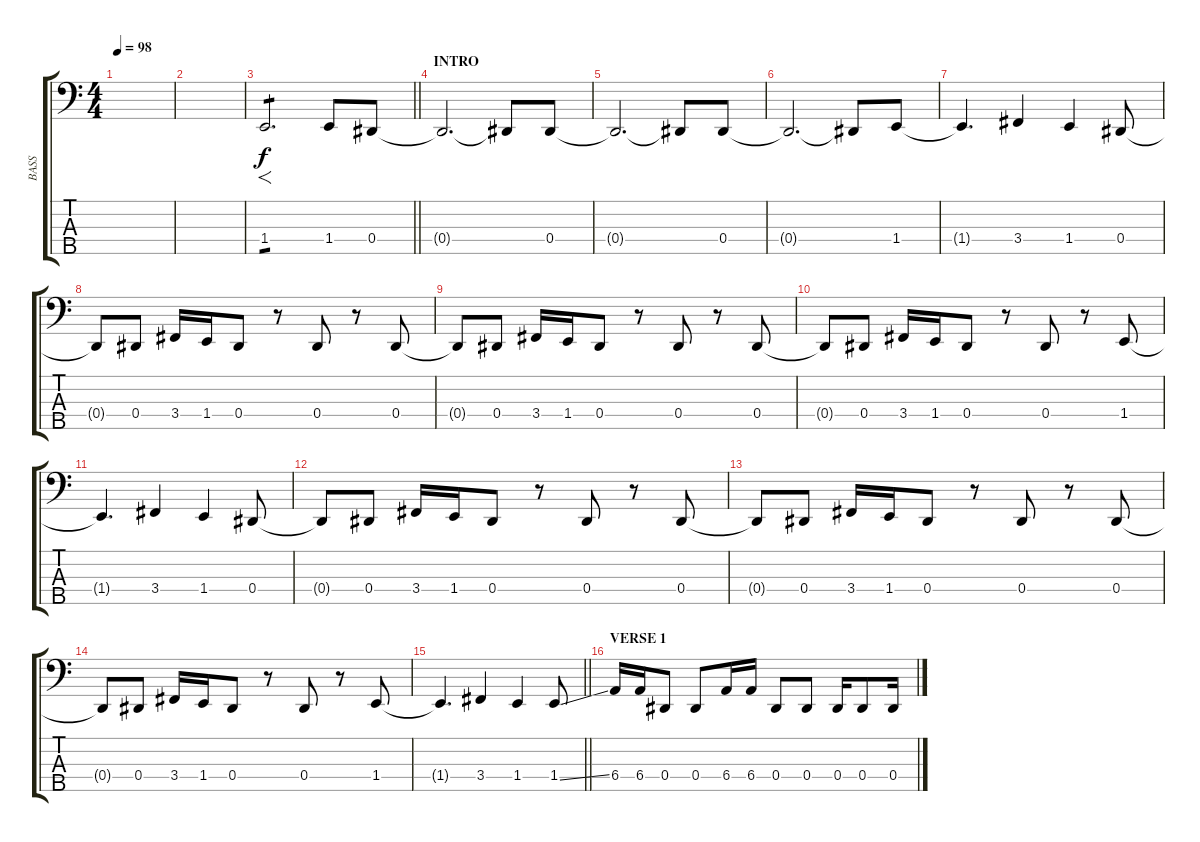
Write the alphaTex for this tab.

\track ("BASS" "BASS") {instrument electricbasspick}
\staff {score tabs}
\tuning (Gb2 Db2 Ab1 Eb1 Bb0) {hide}
\ts (4 4)
\tempo 98
\clef f4
\ks c
|
|
\barLineRight lightlight
1.4.2{f d tp 1} 1.4.8 0.4.8 |
\section ("" "INTRO")
0.4{t}.2{d} 0.4{t}.8 0.4.8 |
0.4{t}.2{d} 0.4{t}.8 0.4.8 |
0.4{t}.2{d} 0.4{t}.8 1.4.8 |
1.4{t}.4{d} 3.4.4 1.4.4 0.4.8 |
0.4{t}.8 0.4.8 3.4.16 1.4.16 0.4.8 r.8 0.4.8 r.8 0.4.8 |
0.4{t}.8 0.4.8 3.4.16 1.4.16 0.4.8 r.8 0.4.8 r.8 0.4.8 |
0.4{t}.8 0.4.8 3.4.16 1.4.16 0.4.8 r.8 0.4.8 r.8 1.4.8 |
1.4{t}.4{d} 3.4.4 1.4.4 0.4.8 |
0.4{t}.8 0.4.8 3.4.16 1.4.16 0.4.8 r.8 0.4.8 r.8 0.4.8 |
0.4{t}.8 0.4.8 3.4.16 1.4.16 0.4.8 r.8 0.4.8 r.8 0.4.8 |
0.4{t}.8 0.4.8 3.4.16 1.4.16 0.4.8 r.8 0.4.8 r.8 1.4.8 |
\barLineRight lightlight
1.4{t}.4{d} 3.4.4 1.4.4 1.4{ss}.8 |
\section ("" "VERSE 1")
6.4.16 6.4.16 0.4.8 0.4.8 6.4.16 6.4.16 0.4.8 0.4.8 0.4.16 0.4.8 0.4.16
